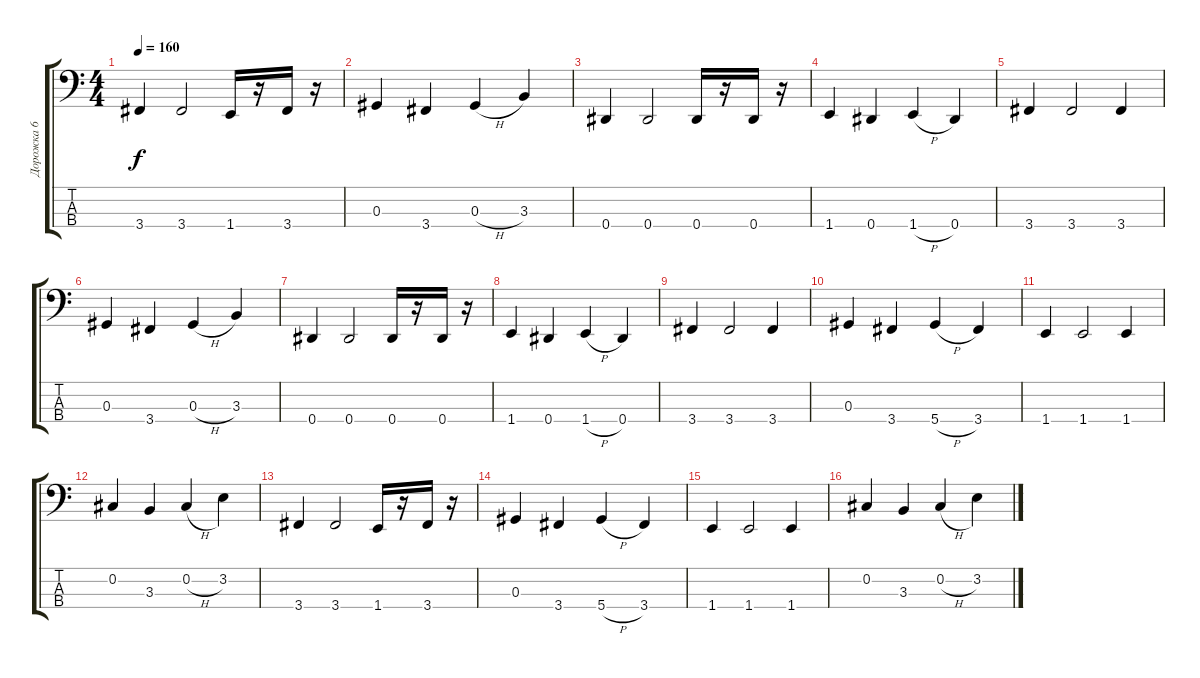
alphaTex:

\track ("Дорожка 6" "Дорожка 6") {instrument electricbassfinger}
\staff {score tabs}
\tuning (Gb2 Db2 Ab1 Eb1) {hide}
\ts (4 4)
\tempo 160
\clef f4
\ks c
3.4.4{dy f} 3.4.2 1.4.16 r.16 3.4.16 r.16 |
0.3.4 3.4.4 0.3{h}.4 3.3.4 |
0.4.4 0.4.2 0.4.16 r.16 0.4.16 r.16 |
1.4.4 0.4.4 1.4{h}.4 0.4.4 |
3.4.4 3.4.2 3.4.4 |
0.3.4 3.4.4 0.3{h}.4 3.3.4 |
0.4.4 0.4.2 0.4.16 r.16 0.4.16 r.16 |
1.4.4 0.4.4 1.4{h}.4 0.4.4 |
3.4.4 3.4.2 3.4.4 |
0.3.4 3.4.4 5.4{h}.4 3.4.4 |
1.4.4 1.4.2 1.4.4 |
0.2.4 3.3.4 0.2{h}.4 3.2.4 |
3.4.4 3.4.2 1.4.16 r.16 3.4.16 r.16 |
0.3.4 3.4.4 5.4{h}.4 3.4.4 |
1.4.4 1.4.2 1.4.4 |
0.2.4 3.3.4 0.2{h}.4 3.2.4
